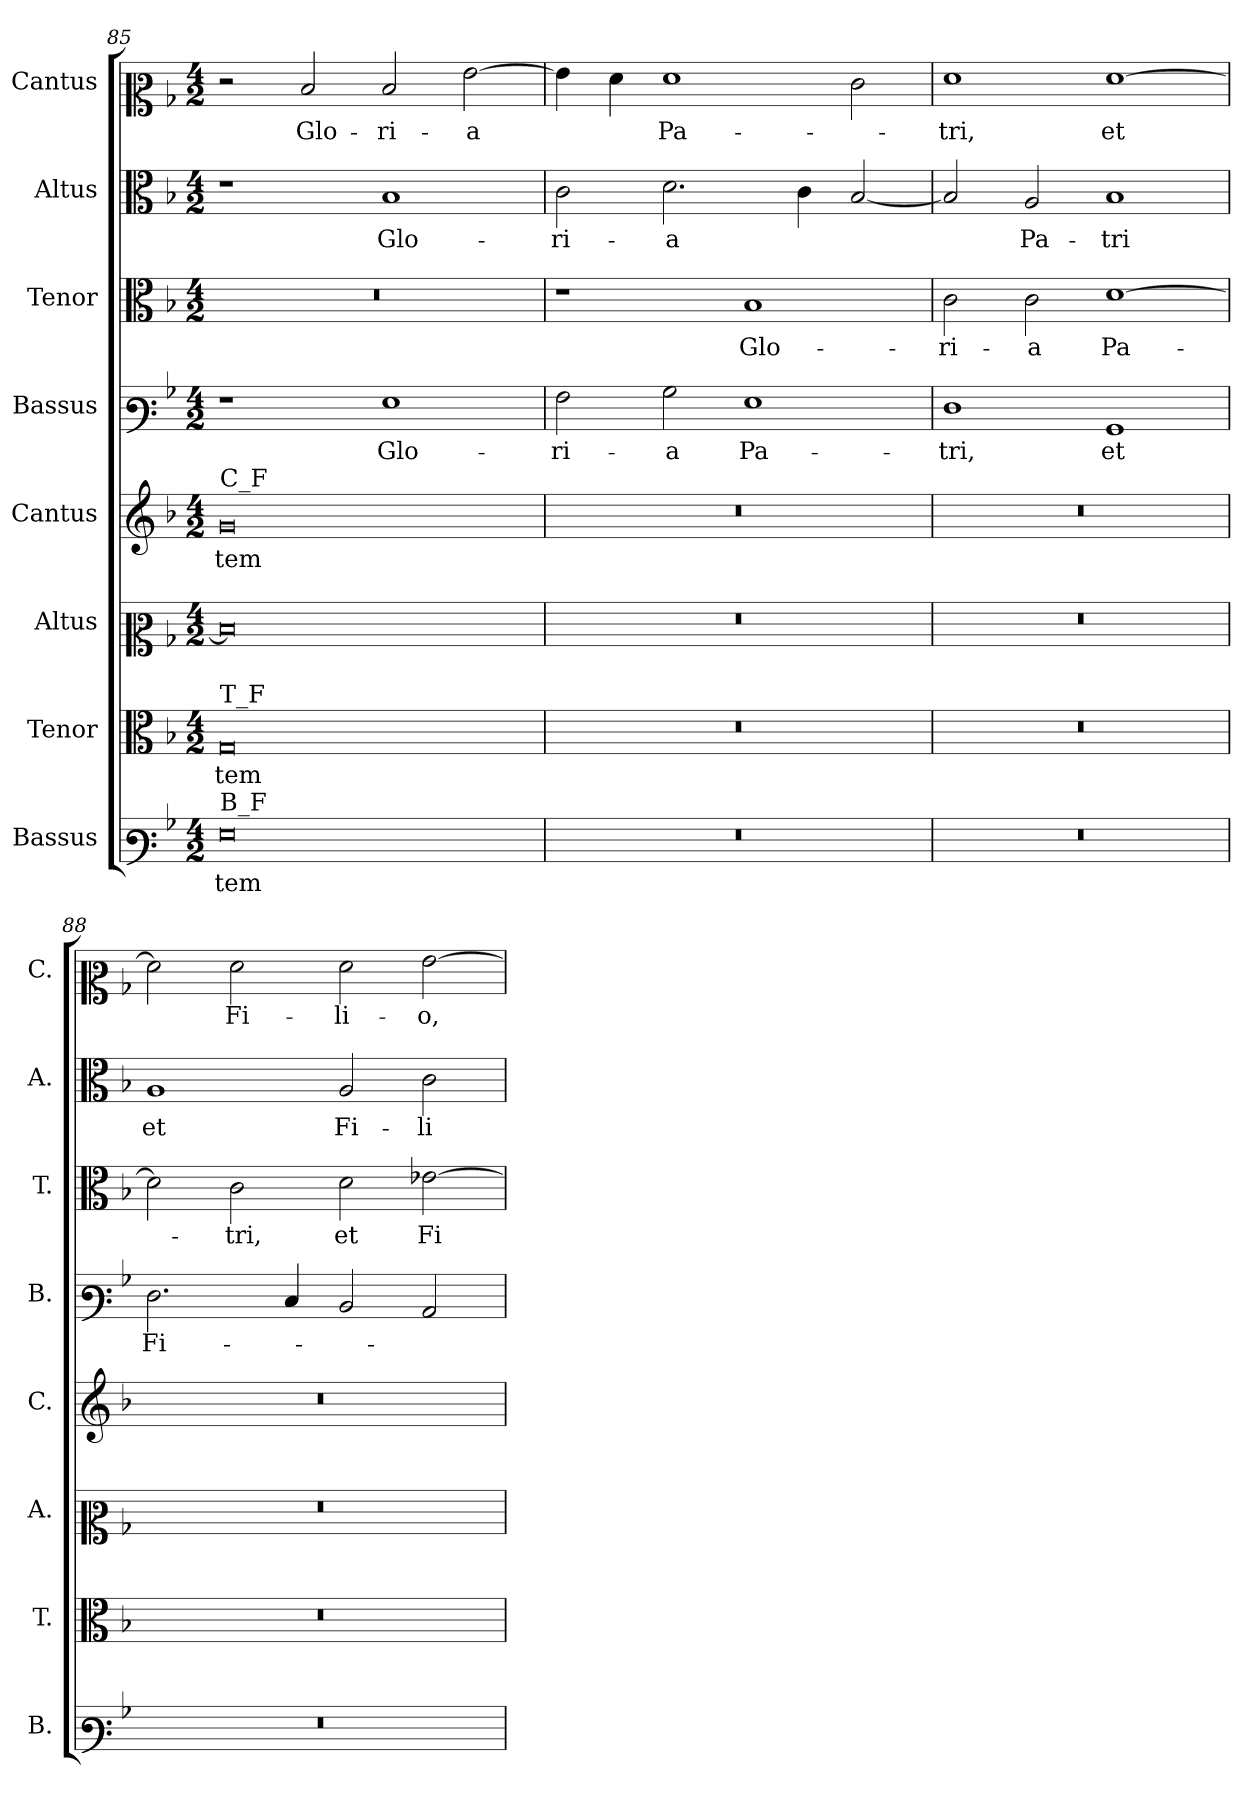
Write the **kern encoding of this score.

**kern	**text	**kern	**text	**kern	**kern	**text	**kern	**text	**kern	**text	**kern	**text	**kern	**text
*part8	*part8	*part7	*part7	*part6	*part5	*part5	*part4	*part4	*part3	*part3	*part2	*part2	*part1	*part1
*staff8	*staff8	*staff7	*staff7	*staff6	*staff5	*staff5	*staff4	*staff4	*staff3	*staff3	*staff2	*staff2	*staff1	*staff1
*I"Bassus	*	*I"Tenor	*	*I"Altus	*I"Cantus	*	*I"Bassus	*	*I"Tenor	*	*I"Altus	*	*I"Cantus	*
*I'B.	*	*I'T.	*	*I'A.	*I'C.	*	*I'B.	*	*I'T.	*	*I'A.	*	*I'C.	*
*clefF3	*	*clefC3	*	*clefC2	*clefG2	*	*clefF3	*	*clefC3	*	*clefC3	*	*clefC2	*
*k[b-]	*	*k[b-]	*	*k[b-]	*k[b-]	*	*k[b-]	*	*k[b-]	*	*k[b-]	*	*k[b-]	*
*M4/2	*	*M4/2	*	*M4/2	*M4/2	*	*M4/2	*	*M4/2	*	*M4/2	*	*M4/2	*
=85	=85	=85	=85	=85	=85	=85	=85	=85	=85	=85	=85	=85	=85	=85
!	!	!	!	!	!LO:TX:a:t=C_F	!	!	!	!	!	!	!	!	!
!	!	!LO:TX:a:t=T_F	!	!	!	!	!	!	!	!	!	!	!	!
!LO:TX:a:t=B_F	!	!	!	!	!	!	!	!	!	!	!	!	!	!
!	!	!	!	!	!	!	!	!	!LO:N:vis=1	!	!	!	!	!
0G	-tem	0G	-tem	0d]	0g	-tem	1r	.	0r	.	1r	.	2r	.
.	.	.	.	.	.	.	.	.	.	.	.	.	2d/	Glo-
.	.	.	.	.	.	.	1G	Glo-	.	.	1B-	Glo-	2d/	-ri-
.	.	.	.	.	.	.	.	.	.	.	.	.	[2g\	-a
=86	=86	=86	=86	=86	=86	=86	=86	=86	=86	=86	=86	=86	=86	=86
!LO:N:vis=1	!	!LO:N:vis=1	!	!LO:N:vis=1	!LO:N:vis=1	!	!	!	!	!	!	!	!	!
0r	.	0r	.	0r	0r	.	2A\	-ri-	1r	.	2c\	-ri-	4g\]	.
.	.	.	.	.	.	.	.	.	.	.	.	.	4f\	.
.	.	.	.	.	.	.	2B-\	-a	.	.	2.d\	-a	1f	Pa-
.	.	.	.	.	.	.	1G	Pa-	1B-	Glo-	.	.	.	.
.	.	.	.	.	.	.	.	.	.	.	4c\	.	.	.
.	.	.	.	.	.	.	.	.	.	.	[2B-/	.	2e\	.
=87	=87	=87	=87	=87	=87	=87	=87	=87	=87	=87	=87	=87	=87	=87
!LO:N:vis=1	!	!LO:N:vis=1	!	!LO:N:vis=1	!LO:N:vis=1	!	!	!	!	!	!	!	!	!
0r	.	0r	.	0r	0r	.	1F	-tri,	2c\	-ri-	2B-/]	.	1f	-tri,
.	.	.	.	.	.	.	.	.	2c\	-a	2A/	Pa-	.	.
.	.	.	.	.	.	.	1BB-	et	[1d	Pa-	1B-	-tri	[1f	et
=88	=88	=88	=88	=88	=88	=88	=88	=88	=88	=88	=88	=88	=88	=88
!LO:N:vis=1	!	!LO:N:vis=1	!	!LO:N:vis=1	!LO:N:vis=1	!	!	!	!	!	!	!	!	!
0r	.	0r	.	0r	0r	.	2.F\	Fi-	2d\]	.	1A	et	2f\]	.
.	.	.	.	.	.	.	.	.	2c\	-tri,	.	.	2f\	Fi-
.	.	.	.	.	.	.	4E/	.	.	.	.	.	.	.
.	.	.	.	.	.	.	2D/	.	2d\	et	2A/	Fi-	2f\	-li-
.	.	.	.	.	.	.	2C/	.	[2e-X\	Fi-	2c\	-li-	[2g\	-o,
=	=	=	=	=	=	=	=	=	=	=	=	=	=	=
*-	*-	*-	*-	*-	*-	*-	*-	*-	*-	*-	*-	*-	*-	*-
